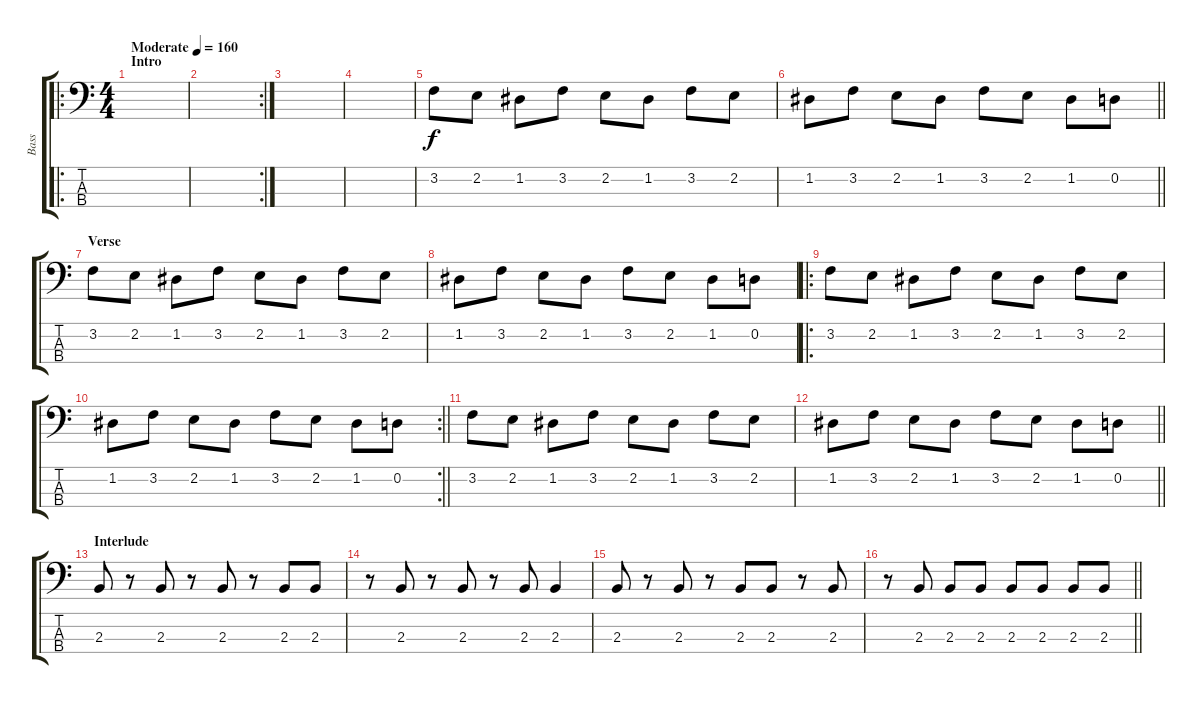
\track ("Bass" "Bass") {instrument electricbassfinger}
\staff {score tabs}
\tuning (G2 D2 A1 D1) {hide}
\ro
\ts (4 4)
\section ("" "Intro")
\tempo (160 "Moderate")
\clef f4
\ks c
|
\rc 2
|
|
|
3.2.8 2.2.8 1.2.8 3.2.8 2.2.8 1.2.8 3.2.8 2.2.8 |
\barLineRight lightlight
1.2.8 3.2.8 2.2.8 1.2.8 3.2.8 2.2.8 1.2.8 0.2.8 |
\section ("" "Verse ")
3.2.8 2.2.8 1.2.8 3.2.8 2.2.8 1.2.8 3.2.8 2.2.8 |
1.2.8 3.2.8 2.2.8 1.2.8 3.2.8 2.2.8 1.2.8 0.2.8 |
\ro
3.2.8 2.2.8 1.2.8 3.2.8 2.2.8 1.2.8 3.2.8 2.2.8 |
\rc 2
\barLineRight lightlight
1.2.8 3.2.8 2.2.8 1.2.8 3.2.8 2.2.8 1.2.8 0.2.8 |
3.2.8 2.2.8 1.2.8 3.2.8 2.2.8 1.2.8 3.2.8 2.2.8 |
\barLineRight lightlight
1.2.8 3.2.8 2.2.8 1.2.8 3.2.8 2.2.8 1.2.8 0.2.8 |
\section ("" "Interlude")
2.3.8 r.8 2.3.8 r.8 2.3.8 r.8 2.3.8 2.3.8 |
r.8 2.3.8 r.8 2.3.8 r.8 2.3.8 2.3.4 |
2.3.8 r.8 2.3.8 r.8 2.3.8 2.3.8 r.8 2.3.8 |
\barLineRight lightlight
r.8 2.3.8 2.3.8 2.3.8 2.3.8 2.3.8 2.3.8 2.3.8
